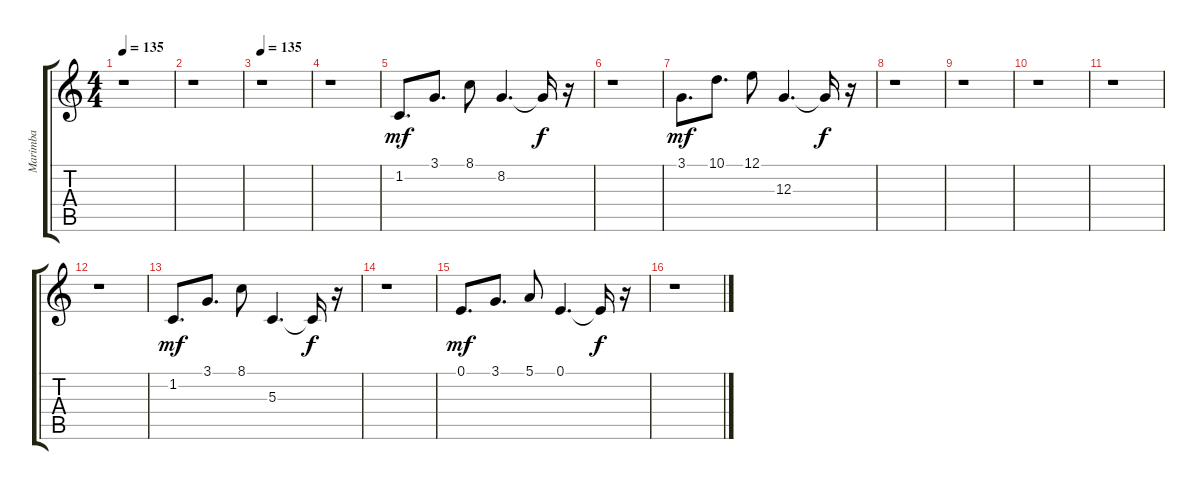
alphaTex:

\track ("Marimba" "Marimba") {instrument marimba}
\staff {score tabs}
\tuning (E4 B3 G3 D3 A2 E2) {hide}
\ts (4 4)
\tempo 135
\clef g2
\ks c
r.1{dy f} |
r.1 |
\tempo 135
r.1 |
r.1 |
1.2.8{d dy mf} 3.1.8{d} 8.1.8 8.2.4{d} 8.2{t}.16{dy f} r.16 |
r.1 |
3.1.8{d dy mf} 10.1.8{d} 12.1.8 12.3.4{d} 12.3{t}.16{dy f} r.16 |
r.1 |
r.1 |
r.1 |
r.1 |
r.1 |
1.2.8{d dy mf} 3.1.8{d} 8.1.8 5.3.4{d} 5.3{t}.16{dy f} r.16 |
r.1 |
0.1.8{d dy mf} 3.1.8{d} 5.1.8 0.1.4{d} 0.1{t}.16{dy f} r.16 |
r.1
